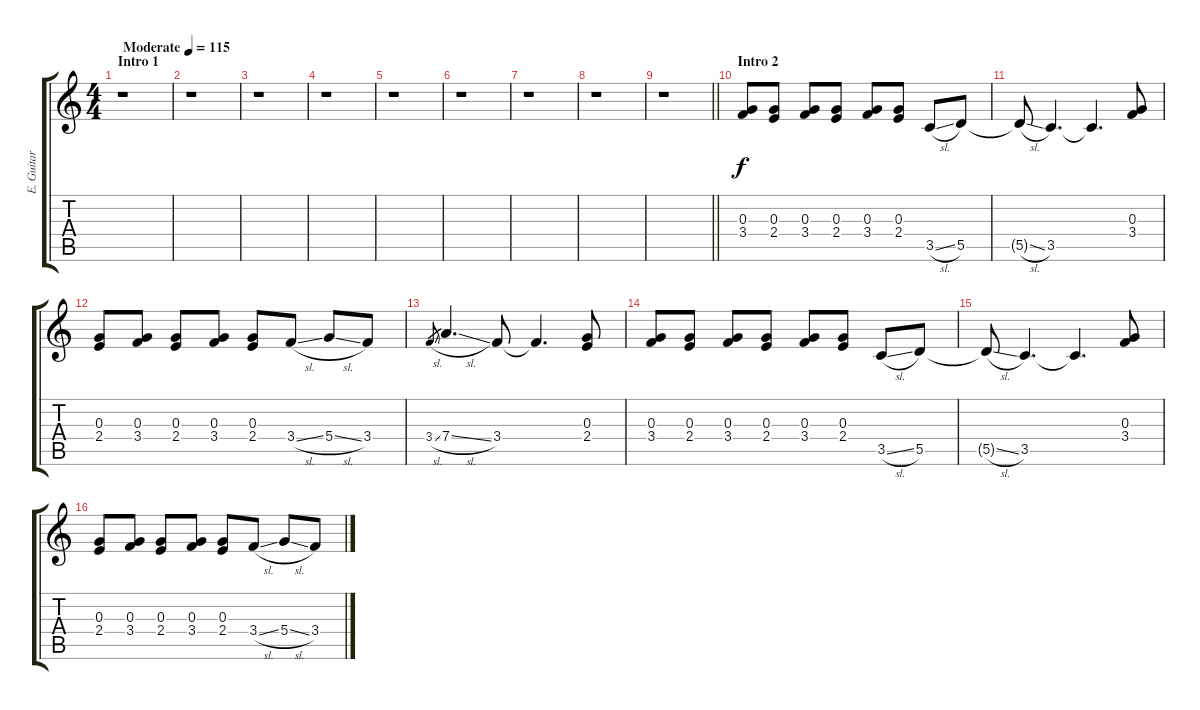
\track ("E. Guitar 3" "E. Guitar ") {instrument acousticguitarsteel}
\staff {score tabs}
\tuning (E4 B3 G3 D3 A2 E2) {hide}
\ts (4 4)
\section ("" "Intro 1")
\tempo (115 "Moderate")
\clef g2
\ks c
r.1{dy f instrument acousticguitarsteel} |
r.1 |
r.1 |
r.1 |
r.1 |
r.1 |
r.1 |
r.1 |
\barLineRight lightlight
r.1 |
\section ("" "Intro 2")
(0.3 3.4).8 (0.3 2.4).8 (0.3 3.4).8 (0.3 2.4).8 (0.3 3.4).8 (0.3 2.4).8 3.5{sl}.8 5.5.8 |
5.5{sl t}.8 3.5.4{d} 3.5{t}.4{d} (0.3 3.4).8 |
(0.3 2.4).8 (0.3 3.4).8 (0.3 2.4).8 (0.3 3.4).8 (0.3 2.4).8 3.4{sl}.8 5.4{sl}.8 3.4.8 |
3.4{sl}.8{gr} 7.4{sl}.4{d} 3.4.8 3.4{t}.4{d} (0.3 2.4).8 |
(0.3 3.4).8 (0.3 2.4).8 (0.3 3.4).8 (0.3 2.4).8 (0.3 3.4).8 (0.3 2.4).8 3.5{sl}.8 5.5.8 |
5.5{sl t}.8 3.5.4{d} 3.5{t}.4{d} (0.3 3.4).8 |
(0.3 2.4).8 (0.3 3.4).8 (0.3 2.4).8 (0.3 3.4).8 (0.3 2.4).8 3.4{sl}.8 5.4{sl}.8 3.4.8
